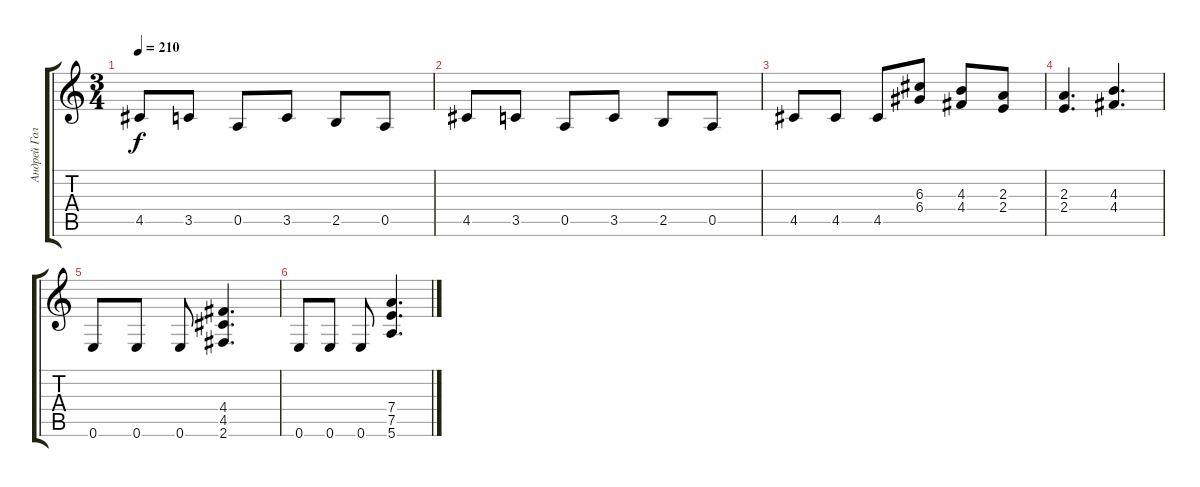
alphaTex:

\track ("Андрей Голованов" "Андрей Гол") {instrument distortionguitar}
\staff {score tabs}
\tuning (E4 B3 G3 D3 A2 E2) {hide}
\ts (3 4)
\tempo 210
\clef g2
\ks c
4.5.8{dy f} 3.5.8 0.5.8 3.5.8 2.5.8 0.5.8 |
4.5.8 3.5.8 0.5.8 3.5.8 2.5.8 0.5.8 |
4.5.8 4.5.8 4.5.8 (6.3 6.4).8 (4.3 4.4).8 (2.3 2.4).8 |
(2.3 2.4).4{d} (4.3 4.4).4{d} |
0.6.8 0.6.8 0.6.8 (4.4 4.5 2.6).4{d} |
0.6.8 0.6.8 0.6.8 (7.4 7.5 5.6).4{d}
